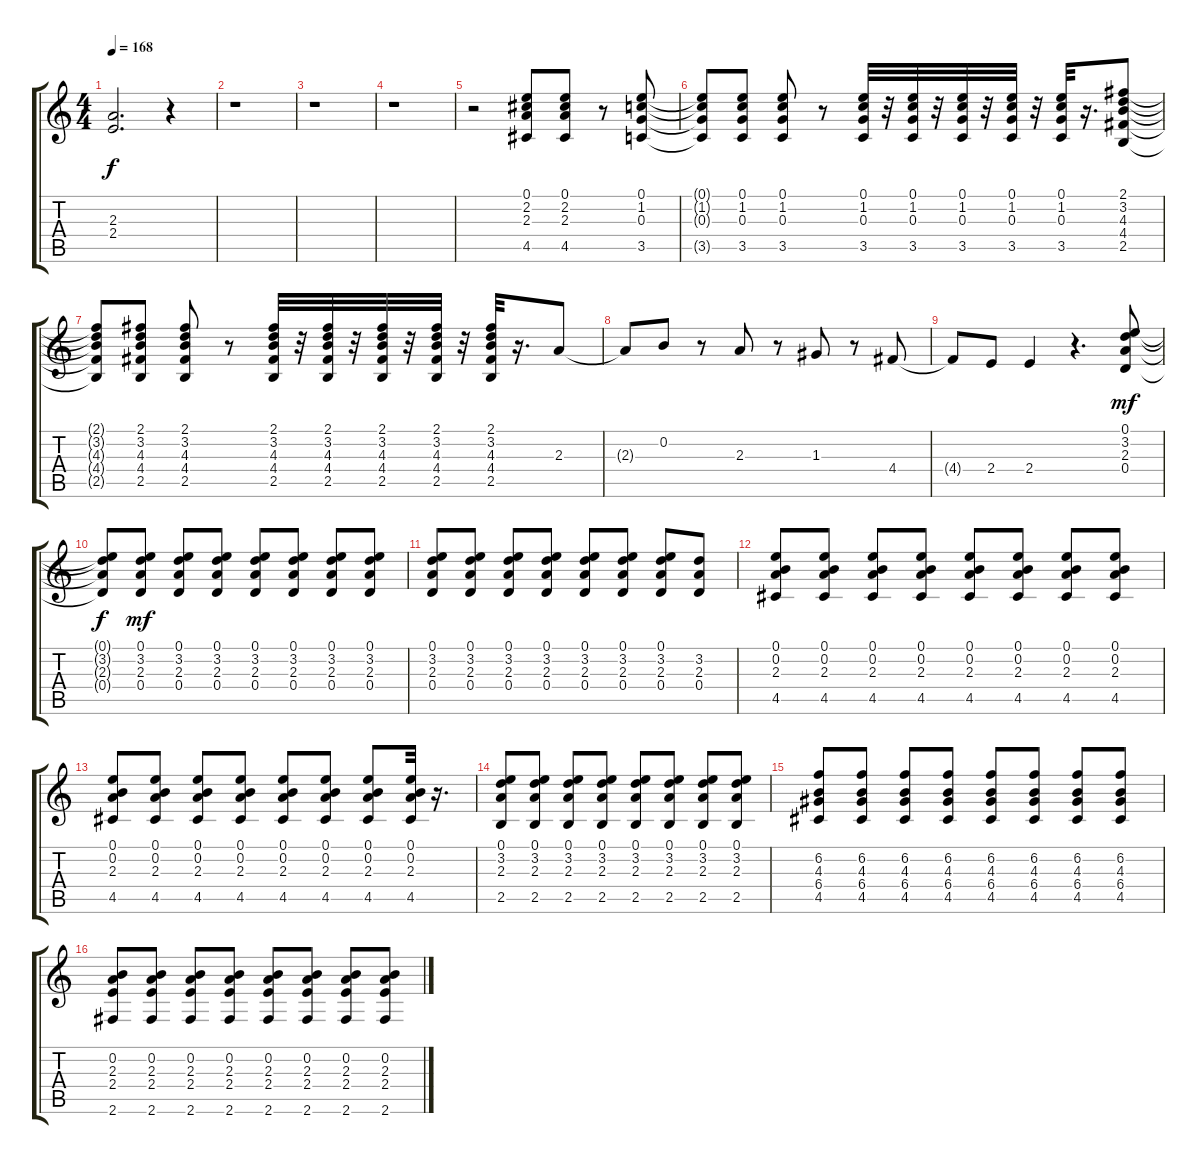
\track "" {instrument overdrivenguitar}
\staff {score tabs}
\tuning (E4 B3 G3 D3 A2 E2) {hide}
\ts (4 4)
\tempo 168
\clef g2
\ks c
(2.3{t} 2.4{t}).2{d dy f} r.4 |
r.1 |
r.1 |
r.1 |
r.2 (0.1 2.2 2.3 4.5).8 (0.1 2.2 2.3 4.5).8 r.8 (0.1 1.2 0.3 3.5).8 |
(0.1{t} 1.2{t} 0.3{t} 3.5{t}).8 (0.1 1.2 0.3 3.5).8 (0.1 1.2 0.3 3.5).8 r.8 (0.1 1.2 0.3 3.5).32 r.32 (0.1 1.2 0.3 3.5).32 r.32 (0.1 1.2 0.3 3.5).32 r.32 (0.1 1.2 0.3 3.5).32 r.32 (0.1 1.2 0.3 3.5).32 r.16{d} (2.1 3.2 4.3 4.4 2.5).8 |
(2.1{t} 3.2{t} 4.3{t} 4.4{t} 2.5{t}).8 (2.1 3.2 4.3 4.4 2.5).8 (2.1 3.2 4.3 4.4 2.5).8 r.8 (2.1 3.2 4.3 4.4 2.5).32 r.32 (2.1 3.2 4.3 4.4 2.5).32 r.32 (2.1 3.2 4.3 4.4 2.5).32 r.32 (2.1 3.2 4.3 4.4 2.5).32 r.32 (2.1 3.2 4.3 4.4 2.5).32 r.16{d} 2.3.8 |
2.3{t}.8 0.2.8 r.8 2.3.8 r.8 1.3.8 r.8 4.4.8 |
4.4{t}.8 2.4.8 2.4.4 r.4{d} (0.1 3.2 2.3 0.4).8{dy mf} |
(0.1{t} 3.2{t} 2.3{t} 0.4{t}).8{dy f} (0.1 3.2 2.3 0.4).8{dy mf} (0.1 3.2 2.3 0.4).8 (0.1 3.2 2.3 0.4).8 (0.1 3.2 2.3 0.4).8 (0.1 3.2 2.3 0.4).8 (0.1 3.2 2.3 0.4).8 (0.1 3.2 2.3 0.4).8 |
(0.1 3.2 2.3 0.4).8 (0.1 3.2 2.3 0.4).8 (0.1 3.2 2.3 0.4).8 (0.1 3.2 2.3 0.4).8 (0.1 3.2 2.3 0.4).8 (0.1 3.2 2.3 0.4).8 (0.1 3.2 2.3 0.4).8 (3.2 2.3 0.4).8 |
(0.1 0.2 2.3 4.5).8 (0.1 0.2 2.3 4.5).8 (0.1 0.2 2.3 4.5).8 (0.1 0.2 2.3 4.5).8 (0.1 0.2 2.3 4.5).8 (0.1 0.2 2.3 4.5).8 (0.1 0.2 2.3 4.5).8 (0.1 0.2 2.3 4.5).8 |
(0.1 0.2 2.3 4.5).8 (0.1 0.2 2.3 4.5).8 (0.1 0.2 2.3 4.5).8 (0.1 0.2 2.3 4.5).8 (0.1 0.2 2.3 4.5).8 (0.1 0.2 2.3 4.5).8 (0.1 0.2 2.3 4.5).8 (0.1 0.2 2.3 4.5).32 r.16{d} |
(0.1 3.2 2.3 2.5).8 (0.1 3.2 2.3 2.5).8 (0.1 3.2 2.3 2.5).8 (0.1 3.2 2.3 2.5).8 (0.1 3.2 2.3 2.5).8 (0.1 3.2 2.3 2.5).8 (0.1 3.2 2.3 2.5).8 (0.1 3.2 2.3 2.5).8 |
(6.2 4.3 6.4 4.5).8 (6.2 4.3 6.4 4.5).8 (6.2 4.3 6.4 4.5).8 (6.2 4.3 6.4 4.5).8 (6.2 4.3 6.4 4.5).8 (6.2 4.3 6.4 4.5).8 (6.2 4.3 6.4 4.5).8 (6.2 4.3 6.4 4.5).8 |
(0.2 2.3 2.4 2.6).8 (0.2 2.3 2.4 2.6).8 (0.2 2.3 2.4 2.6).8 (0.2 2.3 2.4 2.6).8 (0.2 2.3 2.4 2.6).8 (0.2 2.3 2.4 2.6).8 (0.2 2.3 2.4 2.6).8 (0.2 2.3 2.4 2.6).8
